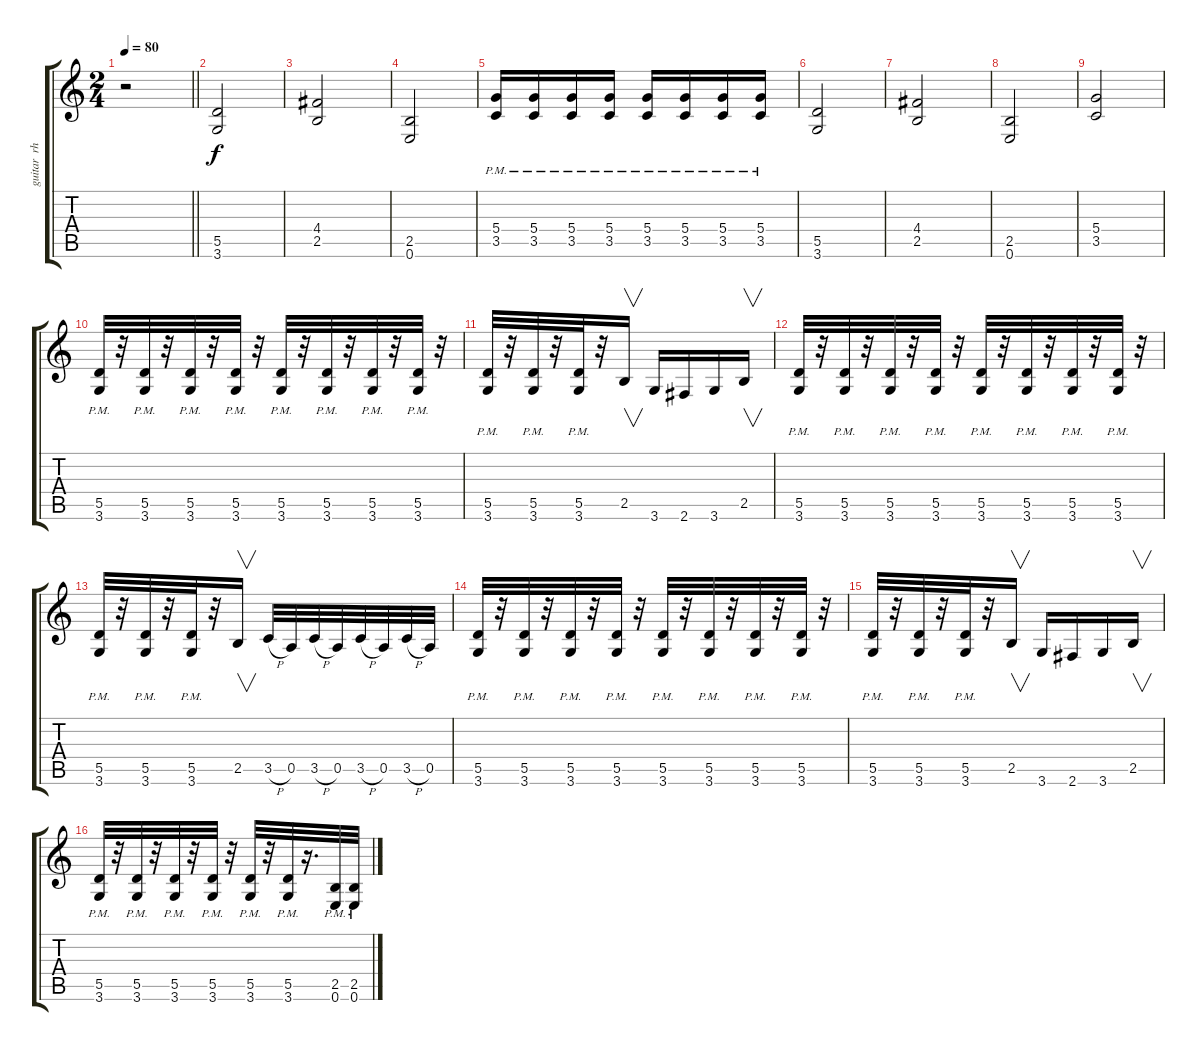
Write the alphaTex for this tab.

\track ("guitar  rhythm  left" "guitar  rh") {instrument distortionguitar}
\staff {score tabs}
\tuning (E4 B3 G3 D3 A2 E2) {hide}
\ts (2 4)
\tempo 80
\clef g2
\barLineRight lightlight
\ks c
r.2{dy f instrument distortionguitar} |
(5.5 3.6).2 |
(4.4 2.5).2 |
(2.5 0.6).2 |
(5.4{pm} 3.5{pm}).16 (5.4{pm} 3.5{pm}).16 (5.4{pm} 3.5{pm}).16 (5.4{pm} 3.5{pm}).16 (5.4 3.5{pm}).16 (5.4 3.5{pm}).16 (5.4 3.5{pm}).16 (5.4 3.5{pm}).16 |
(5.5 3.6).2 |
(4.4 2.5).2 |
(2.5 0.6).2 |
(5.4 3.5).2 |
(5.5{pm} 3.6{pm}).32 r.32 (5.5{pm} 3.6{pm}).32 r.32 (5.5{pm} 3.6{pm}).32 r.32 (5.5{pm} 3.6{pm}).32 r.32 (5.5{pm} 3.6{pm}).32 r.32 (5.5{pm} 3.6{pm}).32 r.32 (5.5{pm} 3.6{pm}).32 r.32 (5.5{pm} 3.6{pm}).32 r.32 |
(5.5{pm} 3.6{pm}).32 r.32 (5.5{pm} 3.6{pm}).32 r.32 (5.5{pm} 3.6{pm}).32 r.32 2.5.16{v} 3.6.16 2.6.16 3.6.16 2.5.16{v} |
(5.5{pm} 3.6{pm}).32 r.32 (5.5{pm} 3.6{pm}).32 r.32 (5.5{pm} 3.6{pm}).32 r.32 (5.5{pm} 3.6{pm}).32 r.32 (5.5{pm} 3.6{pm}).32 r.32 (5.5{pm} 3.6{pm}).32 r.32 (5.5{pm} 3.6{pm}).32 r.32 (5.5{pm} 3.6{pm}).32 r.32 |
(5.5{pm} 3.6{pm}).32 r.32 (5.5{pm} 3.6{pm}).32 r.32 (5.5{pm} 3.6{pm}).32 r.32 2.5.16{v} 3.5{h}.32 0.5.32 3.5{h}.32 0.5.32 3.5{h}.32 0.5.32 3.5{h}.32 0.5.32 |
(5.5{pm} 3.6{pm}).32 r.32 (5.5{pm} 3.6{pm}).32 r.32 (5.5{pm} 3.6{pm}).32 r.32 (5.5{pm} 3.6{pm}).32 r.32 (5.5{pm} 3.6{pm}).32 r.32 (5.5{pm} 3.6{pm}).32 r.32 (5.5{pm} 3.6{pm}).32 r.32 (5.5{pm} 3.6{pm}).32 r.32 |
(5.5{pm} 3.6{pm}).32 r.32 (5.5{pm} 3.6{pm}).32 r.32 (5.5{pm} 3.6{pm}).32 r.32 2.5.16{v} 3.6.16 2.6.16 3.6.16 2.5.16{v} |
(5.5{pm} 3.6{pm}).32 r.32 (5.5{pm} 3.6{pm}).32 r.32 (5.5{pm} 3.6{pm}).32 r.32 (5.5{pm} 3.6{pm}).32 r.32 (5.5{pm} 3.6{pm}).32 r.32 (5.5{pm} 3.6{pm}).32 r.16{d} (2.5{pm} 0.6{pm}).32 (2.5{pm} 0.6{pm}).32
